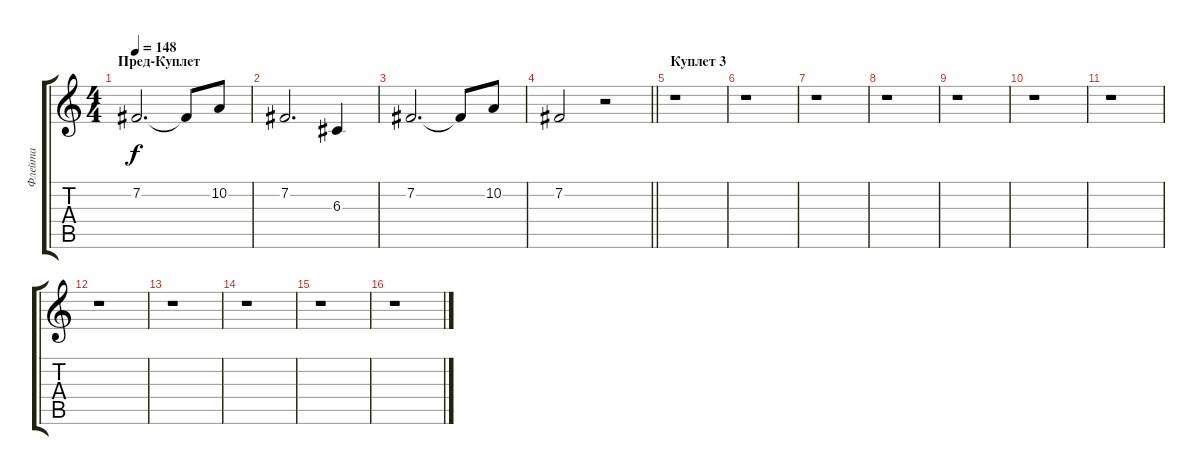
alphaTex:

\track ("Флейта" "Флейта") {instrument flute}
\staff {score tabs}
\tuning (E4 B3 G3 D3 A2 E2) {hide}
\ts (4 4)
\section ("" "Пред-Куплет")
\tempo 148
\clef g2
\ks c
7.2.2{d dy f} 7.2{t}.8 10.2.8 |
7.2.2{d} 6.3.4 |
7.2.2{d} 7.2{t}.8 10.2.8 |
\barLineRight lightlight
7.2.2 r.2 |
\section ("" "Куплет 3")
r.1 |
r.1 |
r.1 |
r.1 |
r.1 |
r.1 |
r.1 |
r.1 |
r.1 |
r.1 |
r.1 |
r.1
